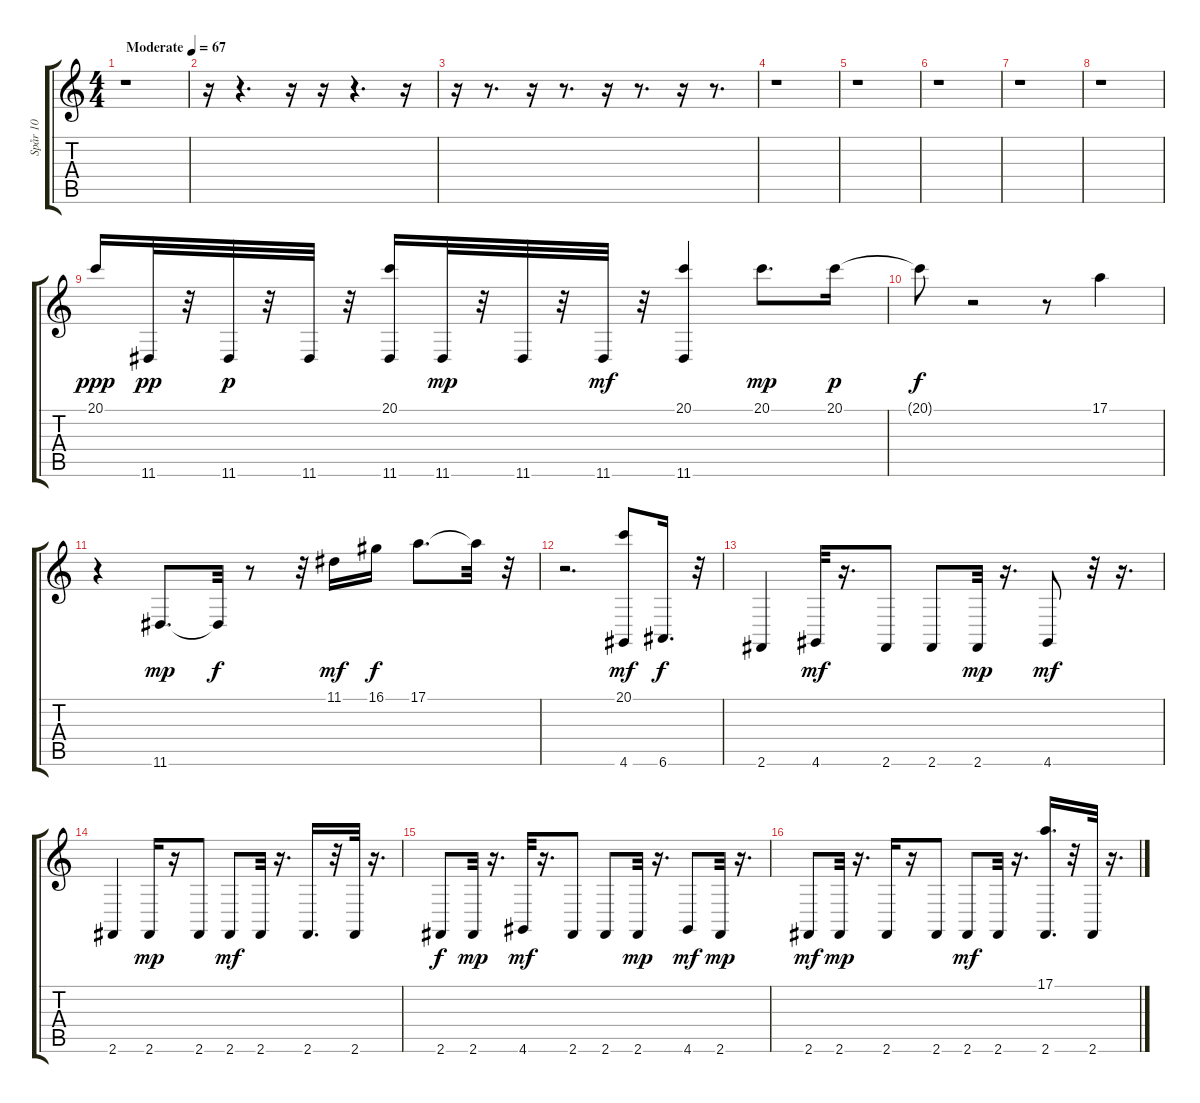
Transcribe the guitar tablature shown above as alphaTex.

\track ("Spår 10" "Spår 10") {instrument acousticgrandpiano}
\staff {score tabs}
\tuning (E4 B3 G3 D3 A2 E2) {hide}
\ts (4 4)
\tempo (67 "Moderate")
\clef g2
\ks c
r.1{dy ppp instrument acousticgrandpiano} |
r.16 r.4{d} r.16 r.16 r.4{d} r.16 |
r.16 r.8{d} r.16 r.8{d} r.16 r.8{d} r.16 r.8{d} |
r.1 |
r.1 |
r.1 |
r.1 |
r.1 |
20.1.16 11.6.32{dy pp} r.32 11.6.32{dy p} r.32 11.6.32 r.32 (20.1 11.6).16 11.6.32{dy mp} r.32 11.6.32 r.32 11.6.32{dy mf} r.32 (20.1 11.6).4 20.1.8{d dy mp} 20.1.16{dy p} |
20.1{t}.8{dy f} r.2 r.8 17.1.4 |
r.4 11.6.8{d dy mp} 11.6{t}.32{dy f} r.8 r.32 11.1.16{dy mf} 16.1.16{dy f} 17.1.8{d} 17.1{t}.32 r.32 |
r.2{d} (20.1 4.6).8{dy mf} 6.6.16{d dy f} r.32 |
2.6.4 4.6.32{dy mf} r.16{d} 2.6.8 2.6.8 2.6.32{dy mp} r.16{d} 4.6.8{dy mf} r.32 r.16{d} |
2.6.4 2.6.16{dy mp} r.16 2.6.8 2.6.8{dy mf} 2.6.32 r.16{d} 2.6.16{d} r.32 2.6.32 r.16{d} |
2.6.8{dy f} 2.6.32{dy mp} r.16{d} 4.6.32{dy mf} r.16{d} 2.6.8 2.6.8 2.6.32{dy mp} r.16{d} 4.6.8{dy mf} 2.6.32{dy mp} r.16{d} |
2.6.8{dy mf} 2.6.32{dy mp} r.16{d} 2.6.16 r.16 2.6.8 2.6.8{dy mf} 2.6.32 r.16{d} (17.1 2.6).16{d} r.32 2.6.32 r.16{d}
